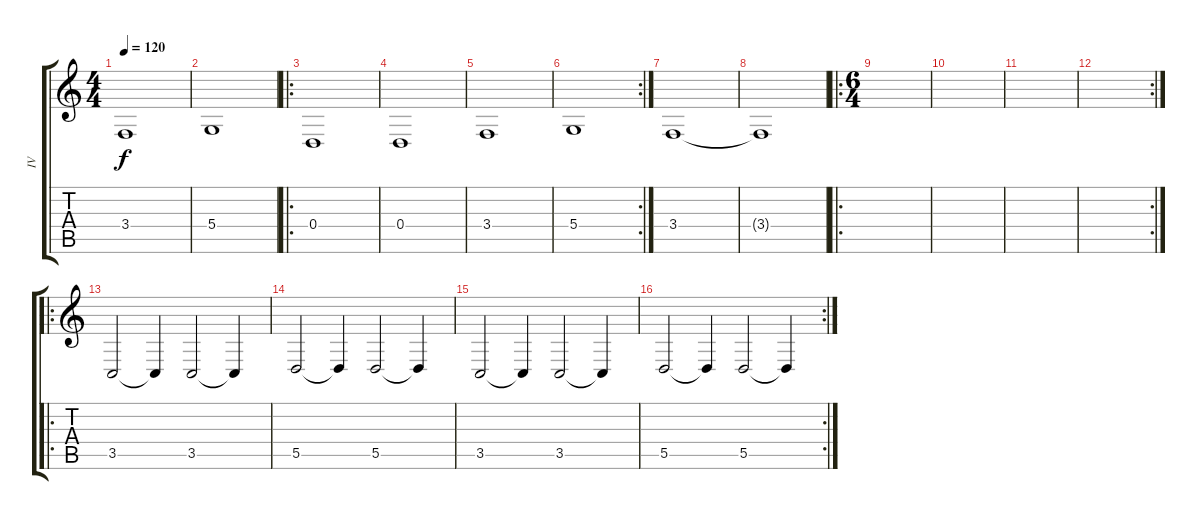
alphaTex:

\track ("IV" "IV") {instrument tremolostrings}
\staff {score tabs}
\tuning (E4 B3 G3 D3 A2 E2) {hide}
\ts (4 4)
\tempo 120
\clef g2
\ks c
3.4.1{dy f} |
5.4.1 |
\ro
0.4.1 |
0.4.1 |
3.4.1 |
\rc 2
5.4.1 |
3.4.1 |
3.4{t}.1 |
\ro
\ts (6 4)
|
|
|
\rc 2
|
\ro
3.5.2 3.5{t}.4 3.5.2 3.5{t}.4 |
5.5.2 5.5{t}.4 5.5.2 5.5{t}.4 |
3.5.2 3.5{t}.4 3.5.2 3.5{t}.4 |
\rc 2
5.5.2 5.5{t}.4 5.5.2 5.5{t}.4
